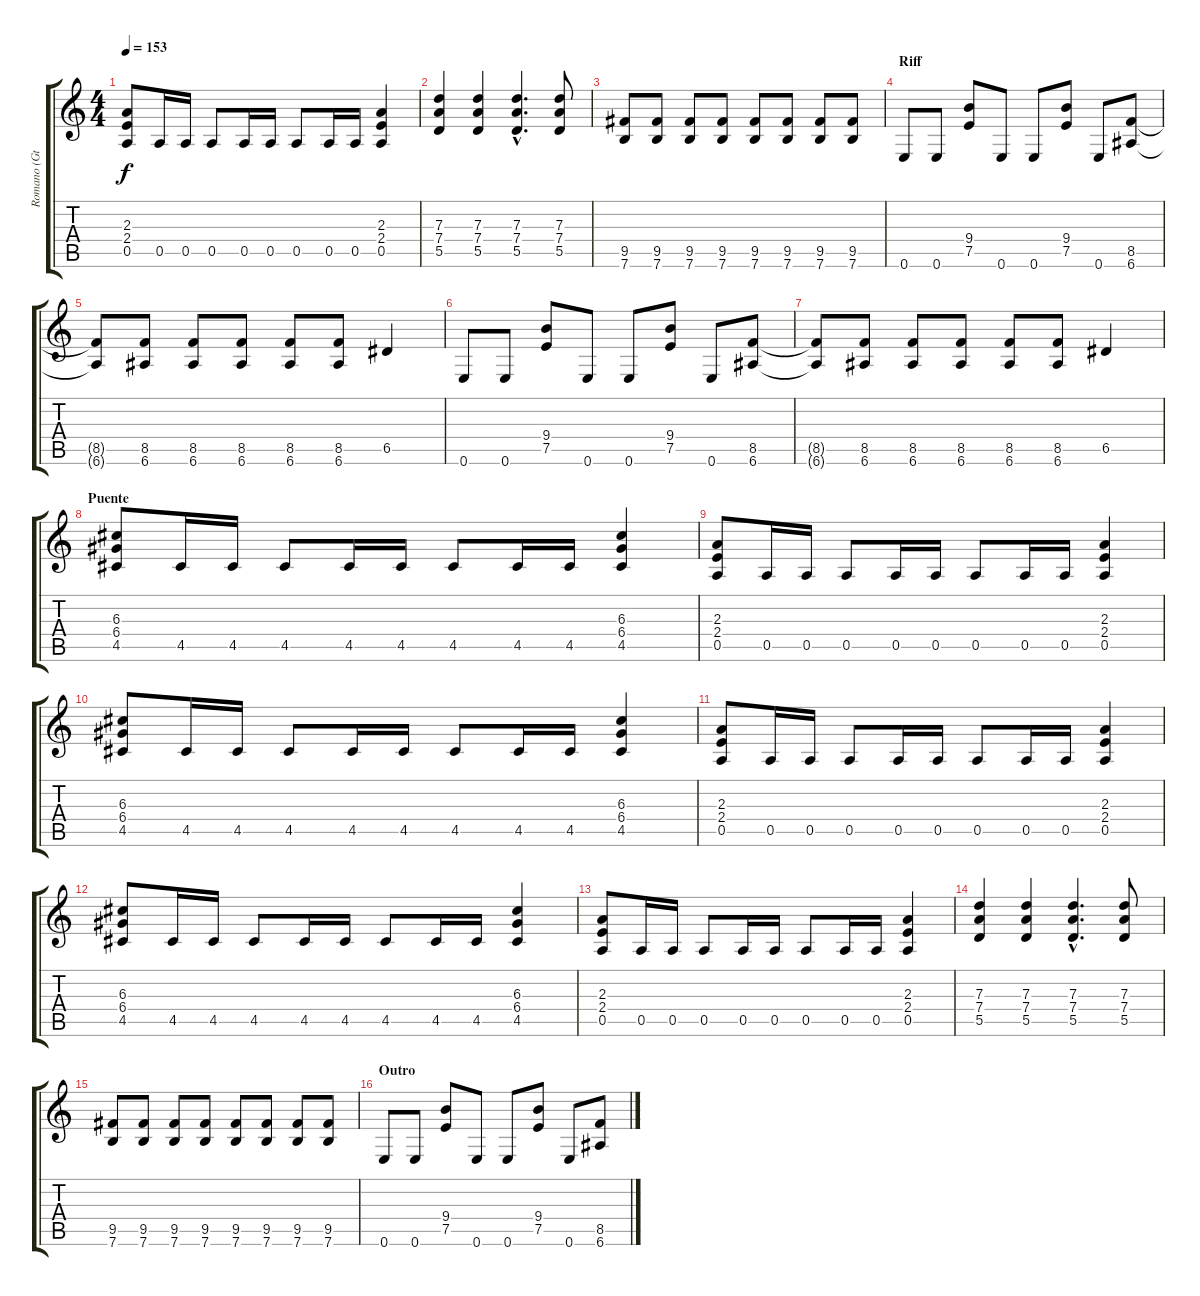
\track ("Romano (Gtr 1)" "Romano (Gt") {instrument distortionguitar}
\staff {score tabs}
\tuning (E4 B3 G3 D3 A2 E2) {hide}
\ts (4 4)
\tempo 153
\clef g2
\ks c
(2.3 2.4 0.5).8{dy f} 0.5.16 0.5.16 0.5.8 0.5.16 0.5.16 0.5.8 0.5.16 0.5.16 (2.3 2.4 0.5).4 |
(7.3 7.4 5.5).4 (7.3 7.4 5.5).4 (7.3{hac} 7.4{hac} 5.5{hac}).4{d} (7.3 7.4 5.5).8 |
(9.5 7.6).8 (9.5 7.6).8 (9.5 7.6).8 (9.5 7.6).8 (9.5 7.6).8 (9.5 7.6).8 (9.5 7.6).8 (9.5 7.6).8 |
\section ("" "Riff")
0.6.8 0.6.8 (9.4 7.5).8 0.6.8 0.6.8 (9.4 7.5).8 0.6.8 (8.5 6.6).8 |
(8.5{t} 6.6{t}).8 (8.5 6.6).8 (8.5 6.6).8 (8.5 6.6).8 (8.5 6.6).8 (8.5 6.6).8 6.5.4 |
0.6.8 0.6.8 (9.4 7.5).8 0.6.8 0.6.8 (9.4 7.5).8 0.6.8 (8.5 6.6).8 |
(8.5{t} 6.6{t}).8 (8.5 6.6).8 (8.5 6.6).8 (8.5 6.6).8 (8.5 6.6).8 (8.5 6.6).8 6.5.4 |
\section ("" "Puente")
(6.3 6.4 4.5).8 4.5.16 4.5.16 4.5.8 4.5.16 4.5.16 4.5.8 4.5.16 4.5.16 (6.3 6.4 4.5).4 |
(2.3 2.4 0.5).8 0.5.16 0.5.16 0.5.8 0.5.16 0.5.16 0.5.8 0.5.16 0.5.16 (2.3 2.4 0.5).4 |
(6.3 6.4 4.5).8 4.5.16 4.5.16 4.5.8 4.5.16 4.5.16 4.5.8 4.5.16 4.5.16 (6.3 6.4 4.5).4 |
(2.3 2.4 0.5).8 0.5.16 0.5.16 0.5.8 0.5.16 0.5.16 0.5.8 0.5.16 0.5.16 (2.3 2.4 0.5).4 |
(6.3 6.4 4.5).8 4.5.16 4.5.16 4.5.8 4.5.16 4.5.16 4.5.8 4.5.16 4.5.16 (6.3 6.4 4.5).4 |
(2.3 2.4 0.5).8 0.5.16 0.5.16 0.5.8 0.5.16 0.5.16 0.5.8 0.5.16 0.5.16 (2.3 2.4 0.5).4 |
(7.3 7.4 5.5).4 (7.3 7.4 5.5).4 (7.3{hac} 7.4{hac} 5.5{hac}).4{d} (7.3 7.4 5.5).8 |
(9.5 7.6).8 (9.5 7.6).8 (9.5 7.6).8 (9.5 7.6).8 (9.5 7.6).8 (9.5 7.6).8 (9.5 7.6).8 (9.5 7.6).8 |
\section ("" "Outro")
0.6.8 0.6.8 (9.4 7.5).8 0.6.8 0.6.8 (9.4 7.5).8 0.6.8 (8.5 6.6).8
